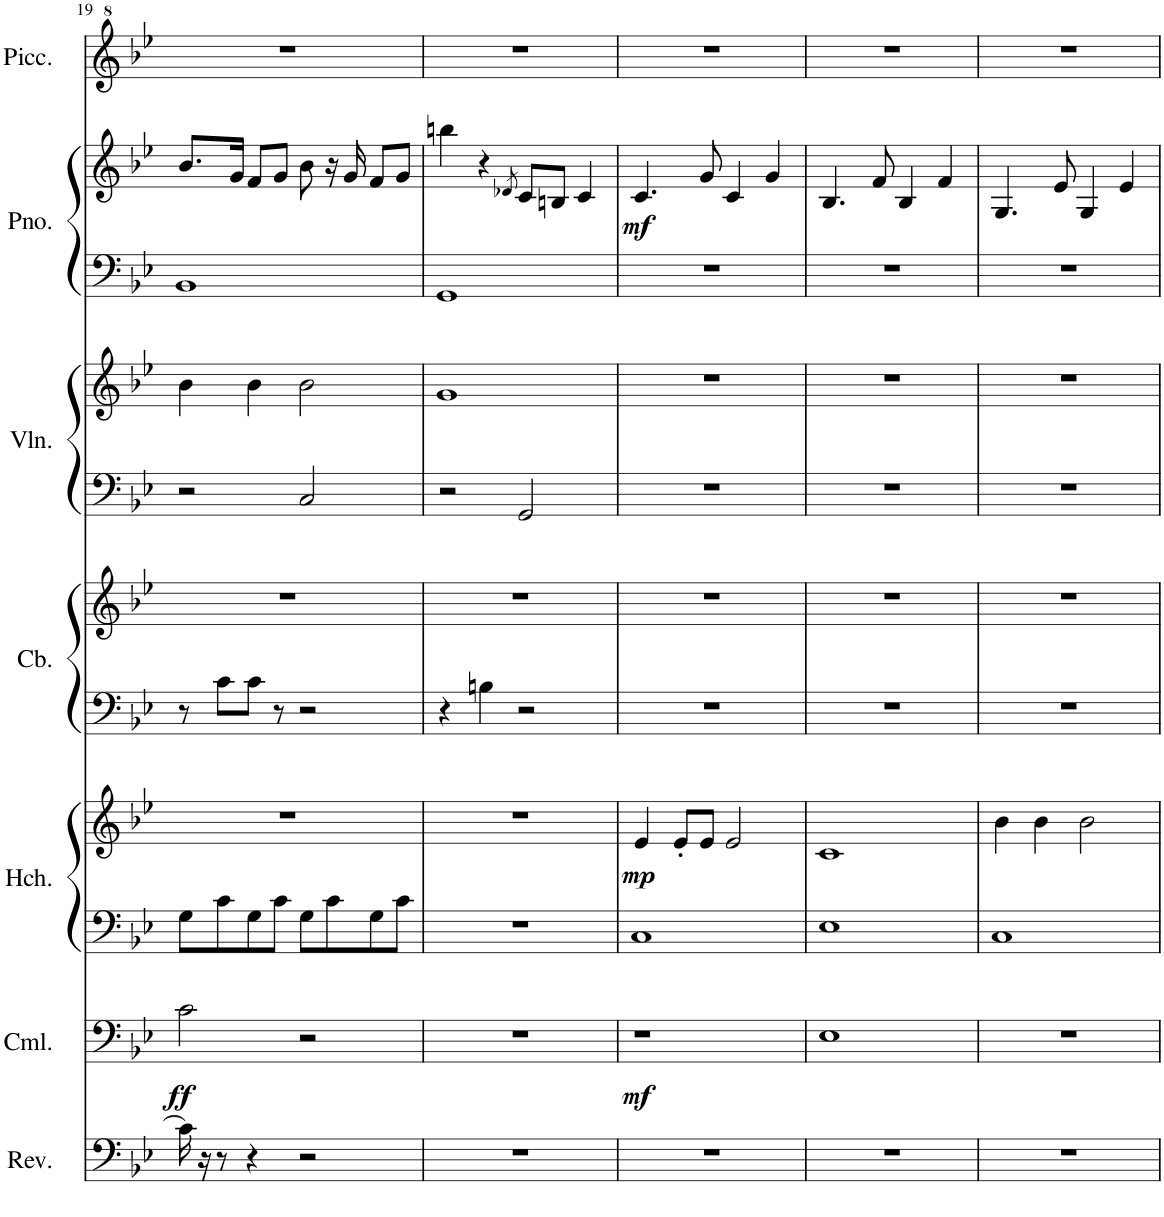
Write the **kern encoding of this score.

**kern	**kern	**dynam	**kern	**kern	**dynam	**kern	**kern	**kern	**kern	**kern	**kern	**dynam	**kern
*part7	*part6	*part6	*part5	*part5	*part5	*part4	*part4	*part3	*part3	*part2	*part2	*part2	*part1
*staff11	*staff10	*staff10	*staff9	*staff8	*staff8/9	*staff7	*staff6	*staff5	*staff4	*staff3	*staff2	*staff2/3	*staff1
*I"Reverse Cymbol	*I"Cymbol	*	*I"Harpsichord	*	*	*I"Contrabass	*	*I"Violin	*	*I"Piano	*	*	*I"Piccolo
*I'Rev.	*I'Cml.	*	*I'Hch.	*	*	*I'Cb.	*	*I'Vln.	*	*I'Pno.	*	*	*I'Picc.
!!LO:PB:g=z
*clefF4	*clefF4	*	*clefF4	*clefG2	*	*clefF4	*clefG2	*clefF4	*clefG2	*clefF4	*clefG2	*	*clefG^2
*	*	*	*	*	*	*	*	*	*	*	*	*	*Trd-7c-12
*k[b-e-]	*k[b-e-]	*	*k[b-e-]	*k[b-e-]	*	*k[b-e-]	*k[b-e-]	*k[b-e-]	*k[b-e-]	*k[b-e-]	*k[b-e-]	*	*k[b-e-]
*M4/4	*M4/4	*	*M4/4	*M4/4	*	*M4/4	*M4/4	*M4/4	*M4/4	*M4/4	*M4/4	*	*M4/4
=19	=19	=19	=19	=19	=19	=19	=19	=19	=19	=19	=19	=19	=19
!	!	!LO:DY:b	!	!	!	!	!	!	!	!	!	!	!
16c\]	2c\	ff	8G\L	1r	.	8r	1r	2r	4b-\	1BB-	8.b-/L	.	1r
16r	.	.	.	.	.	.	.	.	.	.	.	.	.
8r	.	.	8c\	.	.	8c\L	.	.	.	.	.	.	.
.	.	.	.	.	.	.	.	.	.	.	16g/Jk	.	.
4r	.	.	8G\	.	.	8c\J	.	.	4b-\	.	8f/L	.	.
.	.	.	8c\J	.	.	8r	.	.	.	.	8g/J	.	.
2r	2r	.	8G\L	.	.	2r	.	2C/	2b-\	.	8b-\	.	.
.	.	.	8c\	.	.	.	.	.	.	.	16r	.	.
.	.	.	.	.	.	.	.	.	.	.	16g/	.	.
.	.	.	8G\	.	.	.	.	.	.	.	8f/L	.	.
.	.	.	8c\J	.	.	.	.	.	.	.	8g/J	.	.
=20	=20	=20	=20	=20	=20	=20	=20	=20	=20	=20	=20	=20	=20
1r	1r	.	1r	1r	.	4r	1r	2r	1g	1GG	4bbn\	.	1r
.	.	.	.	.	.	4Bn\	.	.	.	.	4r	.	.
.	.	.	.	.	.	.	.	.	.	.	8qd-X/	.	.
.	.	.	.	.	.	2r	.	2GG/	.	.	8c/L	.	.
.	.	.	.	.	.	.	.	.	.	.	8Bn/J	.	.
.	.	.	.	.	.	.	.	.	.	.	4c/	.	.
=21	=21	=21	=21	=21	=21	=21	=21	=21	=21	=21	=21	=21	=21
!	!	!LO:DY:b	!	!	!LO:DY:b	!	!	!	!	!	!	!LO:DY:b	!
1r	1r	mf	1C	4e-/	mp	1r	1r	1r	1r	1r	4.c/	mf	1r
.	.	.	.	8e-'/L	.	.	.	.	.	.	.	.	.
.	.	.	.	8e-/J	.	.	.	.	.	.	8g/	.	.
.	.	.	.	2e-/	.	.	.	.	.	.	4c/	.	.
.	.	.	.	.	.	.	.	.	.	.	4g/	.	.
=22	=22	=22	=22	=22	=22	=22	=22	=22	=22	=22	=22	=22	=22
1r	1E-	.	1E-	1c	.	1r	1r	1r	1r	1r	4.B-/	.	1r
.	.	.	.	.	.	.	.	.	.	.	8f/	.	.
.	.	.	.	.	.	.	.	.	.	.	4B-/	.	.
.	.	.	.	.	.	.	.	.	.	.	4f/	.	.
=23	=23	=23	=23	=23	=23	=23	=23	=23	=23	=23	=23	=23	=23
1r	1r	.	1C	4b-\	.	1r	1r	1r	1r	1r	4.G/	.	1r
.	.	.	.	4b-\	.	.	.	.	.	.	.	.	.
.	.	.	.	.	.	.	.	.	.	.	8e-/	.	.
.	.	.	.	2b-\	.	.	.	.	.	.	4G/	.	.
.	.	.	.	.	.	.	.	.	.	.	4e-/	.	.
=	=	=	=	=	=	=	=	=	=	=	=	=	=
*-	*-	*-	*-	*-	*-	*-	*-	*-	*-	*-	*-	*-	*-
